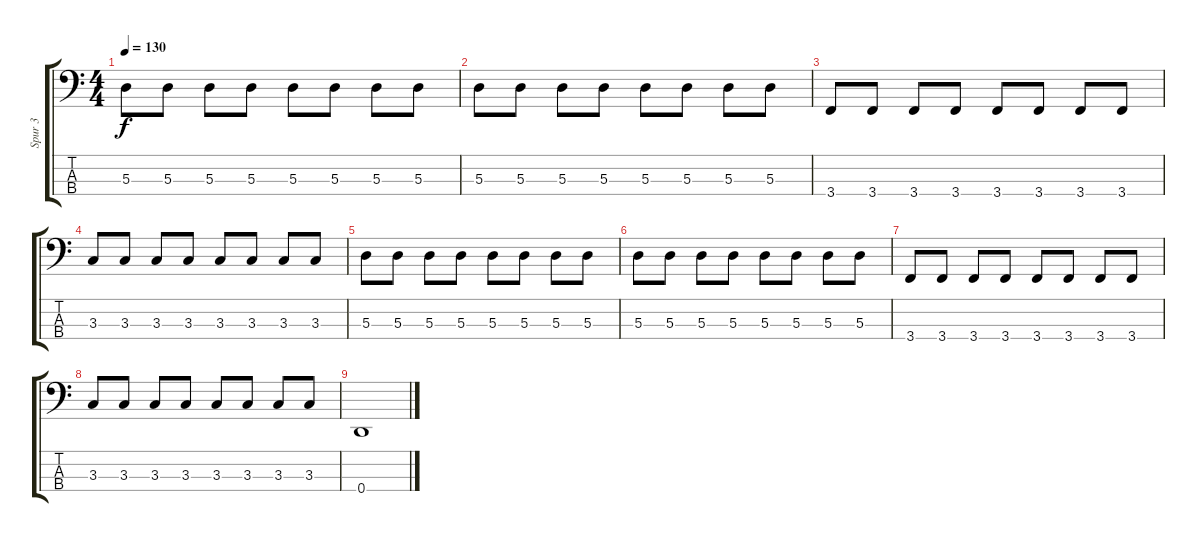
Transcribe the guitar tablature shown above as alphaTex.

\track ("Spur 3" "Spur 3") {instrument electricbassfinger}
\staff {score tabs}
\tuning (G2 D2 A1 D1) {hide}
\ts (4 4)
\tempo 130
\clef f4
\ks c
5.3.8{dy f} 5.3.8 5.3.8 5.3.8 5.3.8 5.3.8 5.3.8 5.3.8 |
5.3.8 5.3.8 5.3.8 5.3.8 5.3.8 5.3.8 5.3.8 5.3.8 |
3.4.8 3.4.8 3.4.8 3.4.8 3.4.8 3.4.8 3.4.8 3.4.8 |
3.3.8 3.3.8 3.3.8 3.3.8 3.3.8 3.3.8 3.3.8 3.3.8 |
5.3.8 5.3.8 5.3.8 5.3.8 5.3.8 5.3.8 5.3.8 5.3.8 |
5.3.8 5.3.8 5.3.8 5.3.8 5.3.8 5.3.8 5.3.8 5.3.8 |
3.4.8 3.4.8 3.4.8 3.4.8 3.4.8 3.4.8 3.4.8 3.4.8 |
3.3.8 3.3.8 3.3.8 3.3.8 3.3.8 3.3.8 3.3.8 3.3.8 |
0.4.1
